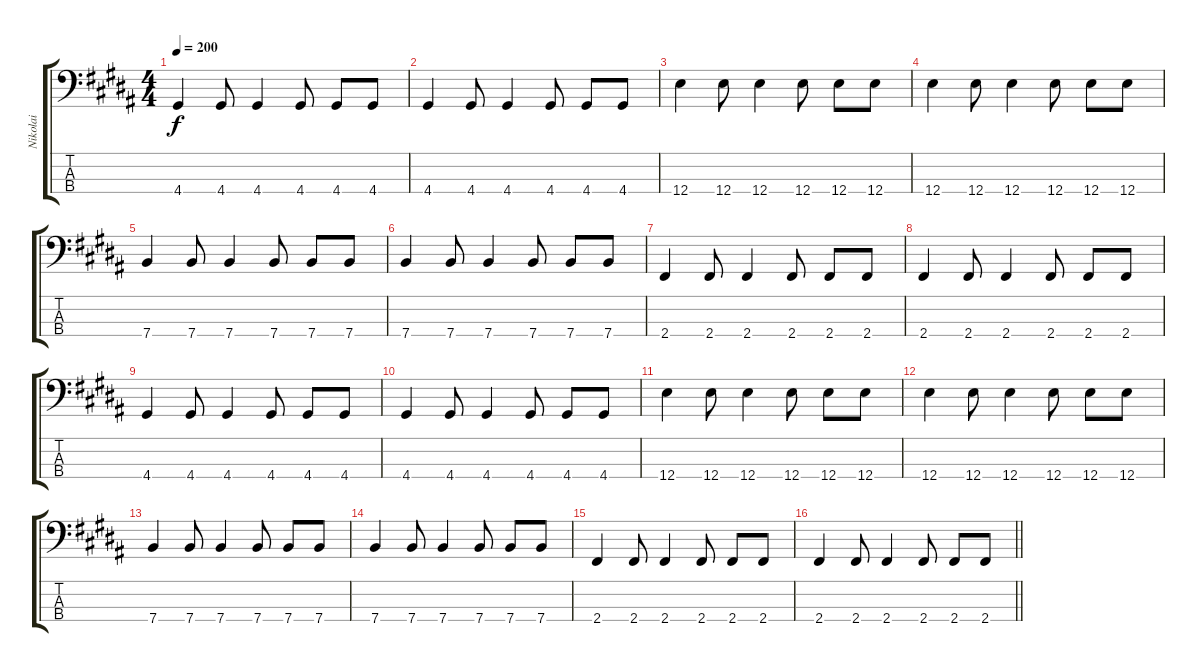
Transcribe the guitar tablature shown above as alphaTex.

\track ("Nikolai" "Nikolai") {instrument electricbassfinger}
\staff {score tabs}
\tuning (G2 D2 A1 E1) {hide}
\ts (4 4)
\tempo 200
\clef f4
\ks b
4.4.4{dy f} 4.4.8 4.4.4 4.4.8 4.4.8 4.4.8 |
4.4.4 4.4.8 4.4.4 4.4.8 4.4.8 4.4.8 |
12.4.4 12.4.8 12.4.4 12.4.8 12.4.8 12.4.8 |
12.4.4 12.4.8 12.4.4 12.4.8 12.4.8 12.4.8 |
7.4.4 7.4.8 7.4.4 7.4.8 7.4.8 7.4.8 |
7.4.4 7.4.8 7.4.4 7.4.8 7.4.8 7.4.8 |
2.4.4 2.4.8 2.4.4 2.4.8 2.4.8 2.4.8 |
2.4.4 2.4.8 2.4.4 2.4.8 2.4.8 2.4.8 |
4.4.4 4.4.8 4.4.4 4.4.8 4.4.8 4.4.8 |
4.4.4 4.4.8 4.4.4 4.4.8 4.4.8 4.4.8 |
12.4.4 12.4.8 12.4.4 12.4.8 12.4.8 12.4.8 |
12.4.4 12.4.8 12.4.4 12.4.8 12.4.8 12.4.8 |
7.4.4 7.4.8 7.4.4 7.4.8 7.4.8 7.4.8 |
7.4.4 7.4.8 7.4.4 7.4.8 7.4.8 7.4.8 |
2.4.4 2.4.8 2.4.4 2.4.8 2.4.8 2.4.8 |
\barLineRight lightlight
2.4.4 2.4.8 2.4.4 2.4.8 2.4.8 2.4.8
